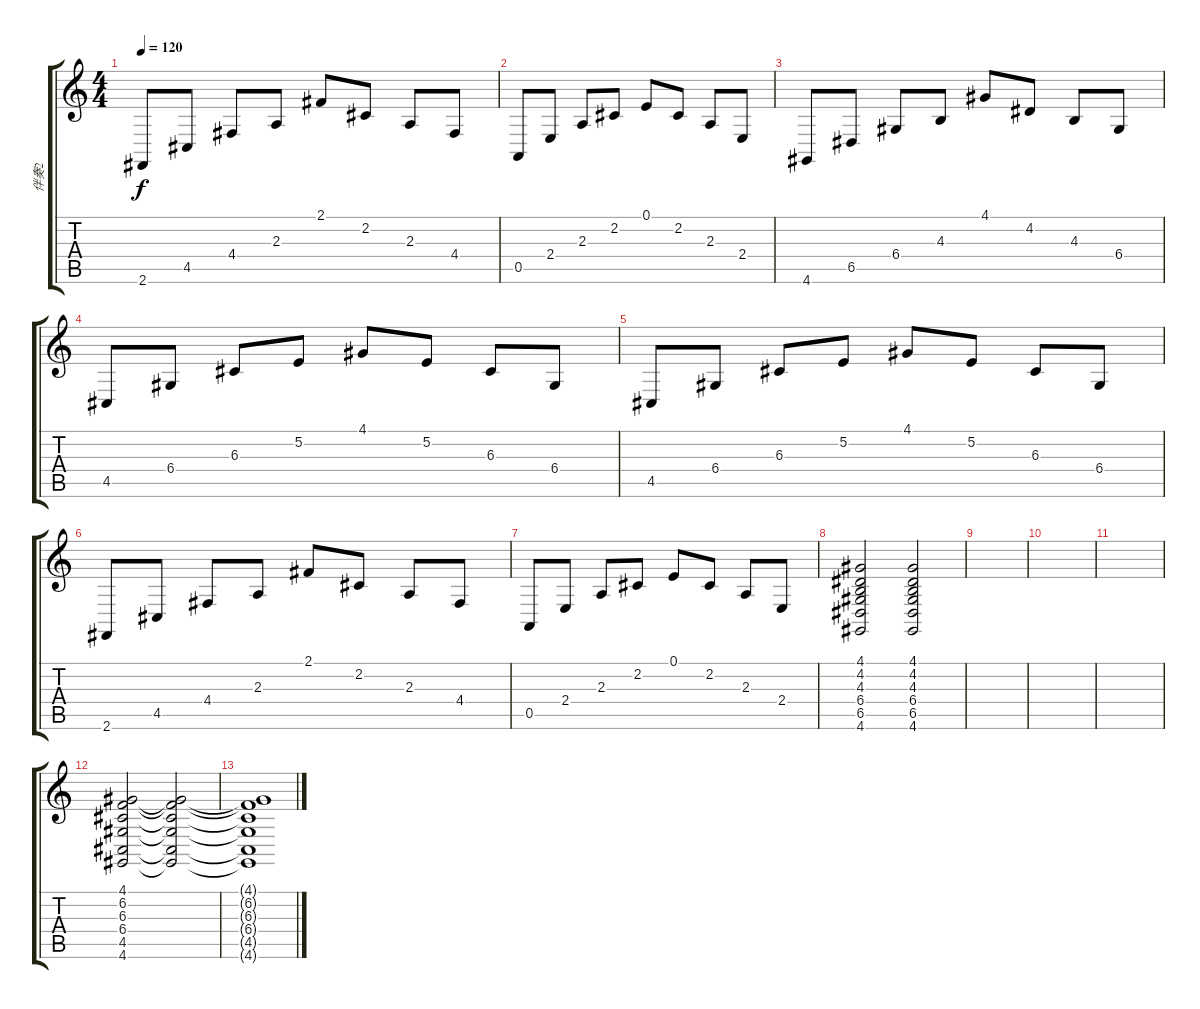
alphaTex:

\track ("伴奏2" "伴奏2") {instrument kalimba}
\staff {score tabs}
\tuning (E4 B3 G3 D3 A2 E2) {hide}
\ts (4 4)
\tempo 120
\clef g2
\ks c
2.6.8{dy f} 4.5.8 4.4.8 2.3.8 2.1.8 2.2.8 2.3.8 4.4.8 |
0.5.8 2.4.8 2.3.8 2.2.8 0.1.8 2.2.8 2.3.8 2.4.8 |
4.6.8 6.5.8 6.4.8 4.3.8 4.1.8 4.2.8 4.3.8 6.4.8 |
4.5.8 6.4.8 6.3.8 5.2.8 4.1.8 5.2.8 6.3.8 6.4.8 |
4.5.8 6.4.8 6.3.8 5.2.8 4.1.8 5.2.8 6.3.8 6.4.8 |
2.6.8 4.5.8 4.4.8 2.3.8 2.1.8 2.2.8 2.3.8 4.4.8 |
0.5.8 2.4.8 2.3.8 2.2.8 0.1.8 2.2.8 2.3.8 2.4.8 |
(4.1 4.2 4.3 6.4 6.5 4.6).2 (4.1 4.2 4.3 6.4 6.5 4.6).2 |
|
|
|
(4.1 6.2 6.3 6.4 4.5 4.6).2 (4.1{t} 6.2{t} 6.3{t} 6.4{t} 4.5{t} 4.6{t}).2 |
(4.1{t} 6.2{t} 6.3{t} 6.4{t} 4.5{t} 4.6{t}).1
